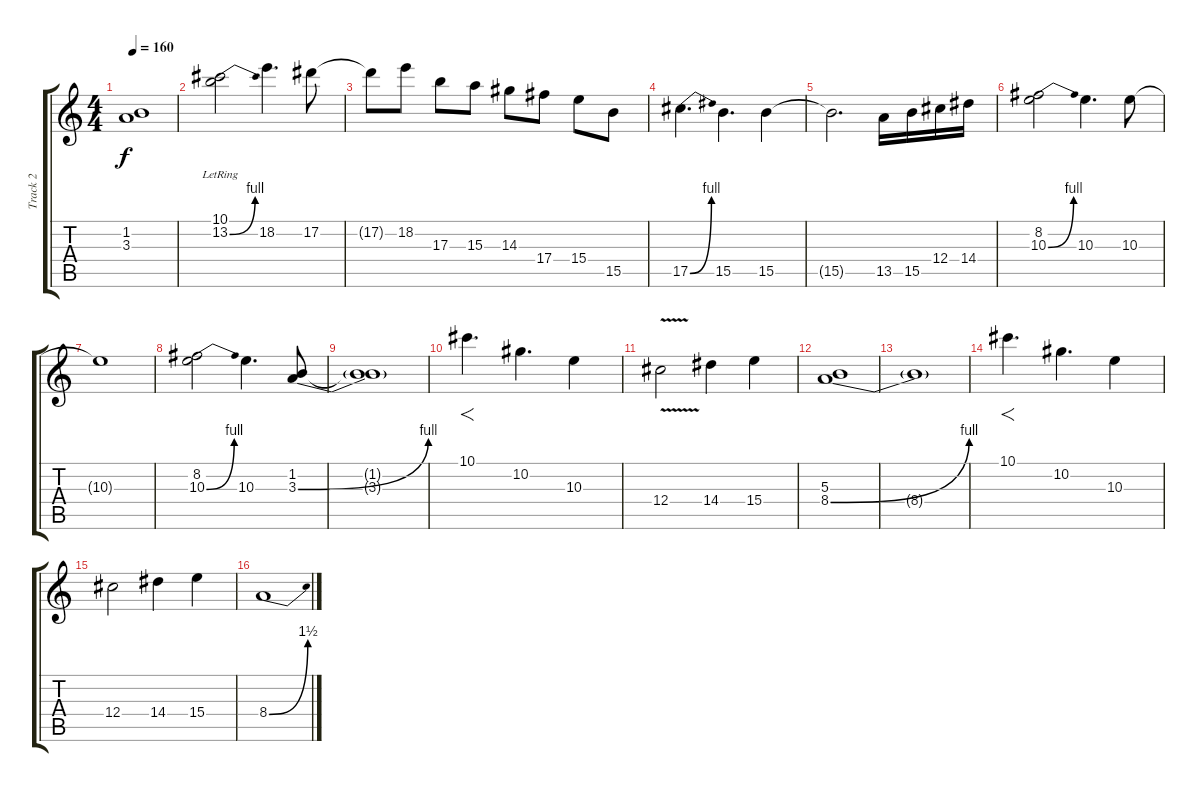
\track ("Track 2" "Track 2") {instrument distortionguitar}
\staff {score tabs}
\tuning (Eb4 Bb3 Gb3 Db3 Ab2 Eb2) {hide}
\ts (4 4)
\tempo 160
\clef g2
\ks c
(1.2{t} 3.3{t}).1{dy f} |
(10.1{lr} 13.2{be (bend 0 0 60 4)}).2 18.2.4{d} 17.2.8 |
17.2{t}.8 18.2.8 17.3.8 15.3.8 14.3.8 17.4.8 15.4.8 15.5.8 |
17.5{be (bend 0 0 60 4)}.4{d} 15.5.4{d} 15.5.4 |
15.5{t}.2{d} 13.5.16 15.5.16 12.4.16 14.4.16 |
(8.2 10.3{be (bend 0 0 60 4)}).2 10.3.4{d} 10.3.8 |
10.3{t}.1 |
(8.2 10.3{be (bend 0 0 60 4)}).2 10.3.4{d} (1.2 3.3{be (bend 0 0 60 4)}).8 |
(1.2{t} 3.3{t}).1 |
10.1.4{f d} 10.2.4{d} 10.3.4 |
12.4{v}.2 14.4.4 15.4.4 |
(5.3 8.4{be (bend 0 0 60 4)}).1 |
8.4{t}.1 |
10.1.4{f d} 10.2.4{d} 10.3.4 |
12.4.2 14.4.4 15.4.4 |
8.4{be (bend 0 0 60 6)}.1
